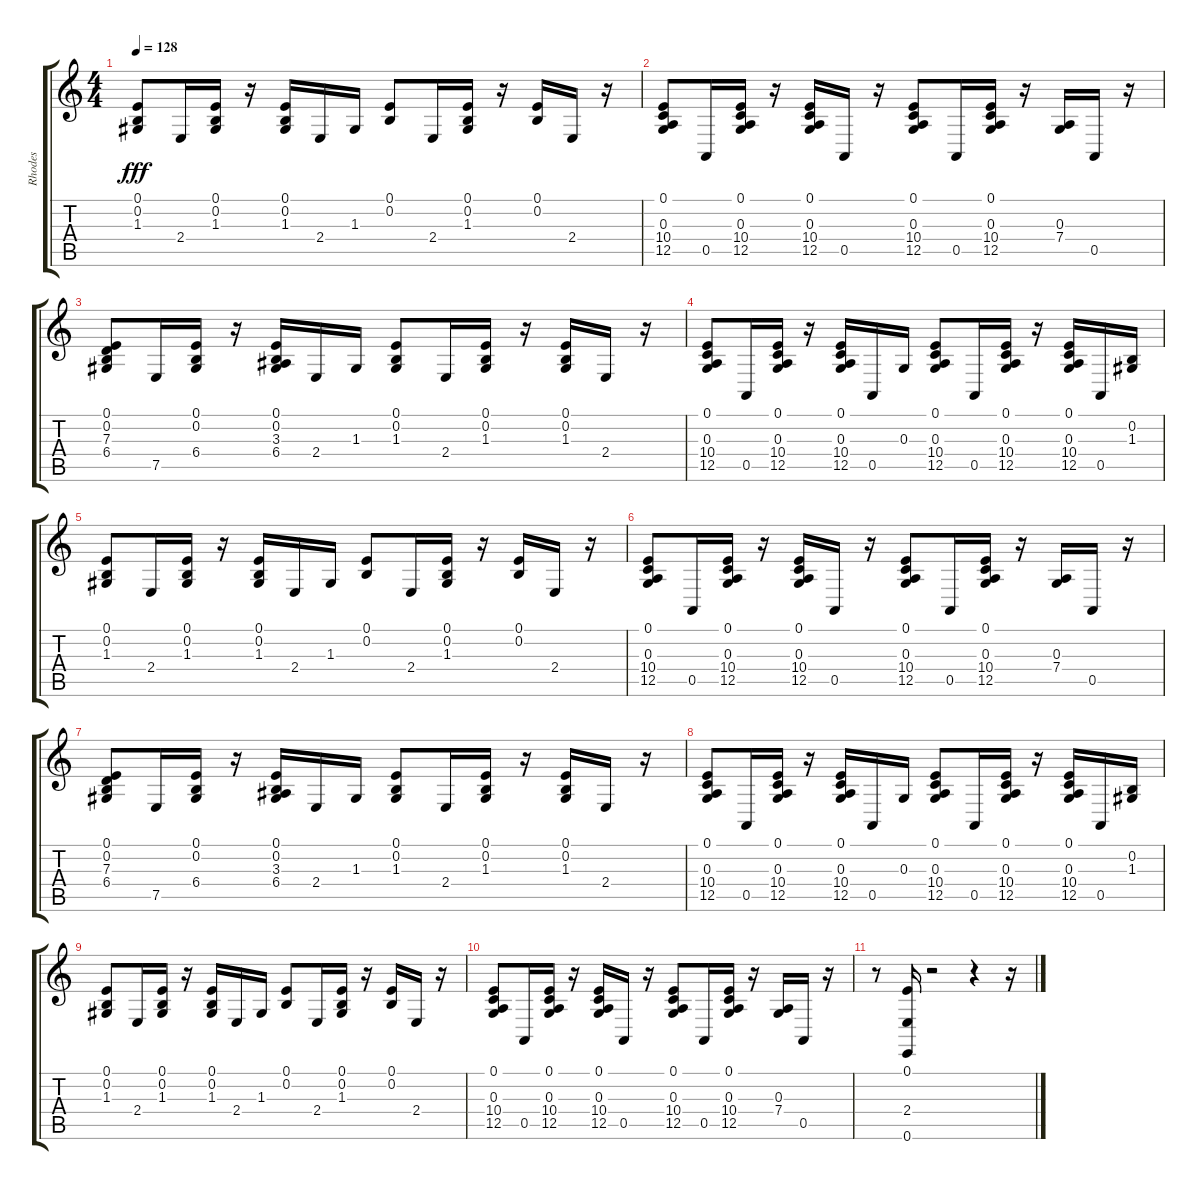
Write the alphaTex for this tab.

\track ("Rhodes         " "Rhodes    ") {instrument electricpiano1}
\staff {score tabs}
\tuning (E4 B3 G3 D3 A2 E2) {hide}
\ts (4 4)
\tempo 128
\clef g2
\ks c
(0.1 0.2 1.3).8{dy fff} 2.4.16 (0.1 0.2 1.3).16 r.16 (0.1 0.2 1.3).16 2.4.16 1.3.16 (0.1 0.2).8 2.4.16 (0.1 0.2 1.3).16 r.16 (0.1 0.2).16 2.4.16 r.16 |
(0.1 0.3 10.4 12.5).8 0.5.16 (0.1 0.3 10.4 12.5).16 r.16 (0.1 0.3 10.4 12.5).16 0.5.16 r.16 (0.1 0.3 10.4 12.5).8 0.5.16 (0.1 0.3 10.4 12.5).16 r.16 (0.3 7.4).16 0.5.16 r.16 |
(0.1 0.2 7.3 6.4).8 7.5.16 (0.1 0.2 6.4).16 r.16 (0.1 0.2 3.3 6.4).16 2.4.16 1.3.16 (0.1 0.2 1.3).8 2.4.16 (0.1 0.2 1.3).16 r.16 (0.1 0.2 1.3).16 2.4.16 r.16 |
(0.1 0.3 10.4 12.5).8 0.5.16 (0.1 0.3 10.4 12.5).16 r.16 (0.1 0.3 10.4 12.5).16 0.5.16 0.3.16 (0.1 0.3 10.4 12.5).8 0.5.16 (0.1 0.3 10.4 12.5).16 r.16 (0.1 0.3 10.4 12.5).16 0.5.16 (0.2 1.3).16 |
(0.1 0.2 1.3).8 2.4.16 (0.1 0.2 1.3).16 r.16 (0.1 0.2 1.3).16 2.4.16 1.3.16 (0.1 0.2).8 2.4.16 (0.1 0.2 1.3).16 r.16 (0.1 0.2).16 2.4.16 r.16 |
(0.1 0.3 10.4 12.5).8 0.5.16 (0.1 0.3 10.4 12.5).16 r.16 (0.1 0.3 10.4 12.5).16 0.5.16 r.16 (0.1 0.3 10.4 12.5).8 0.5.16 (0.1 0.3 10.4 12.5).16 r.16 (0.3 7.4).16 0.5.16 r.16 |
(0.1 0.2 7.3 6.4).8 7.5.16 (0.1 0.2 6.4).16 r.16 (0.1 0.2 3.3 6.4).16 2.4.16 1.3.16 (0.1 0.2 1.3).8 2.4.16 (0.1 0.2 1.3).16 r.16 (0.1 0.2 1.3).16 2.4.16 r.16 |
(0.1 0.3 10.4 12.5).8 0.5.16 (0.1 0.3 10.4 12.5).16 r.16 (0.1 0.3 10.4 12.5).16 0.5.16 0.3.16 (0.1 0.3 10.4 12.5).8 0.5.16 (0.1 0.3 10.4 12.5).16 r.16 (0.1 0.3 10.4 12.5).16 0.5.16 (0.2 1.3).16 |
(0.1 0.2 1.3).8 2.4.16 (0.1 0.2 1.3).16 r.16 (0.1 0.2 1.3).16 2.4.16 1.3.16 (0.1 0.2).8 2.4.16 (0.1 0.2 1.3).16 r.16 (0.1 0.2).16 2.4.16 r.16 |
(0.1 0.3 10.4 12.5).8 0.5.16 (0.1 0.3 10.4 12.5).16 r.16 (0.1 0.3 10.4 12.5).16 0.5.16 r.16 (0.1 0.3 10.4 12.5).8 0.5.16 (0.1 0.3 10.4 12.5).16 r.16 (0.3 7.4).16 0.5.16 r.16 |
r.8 (0.1 2.4 0.6).16 r.2 r.4 r.16
